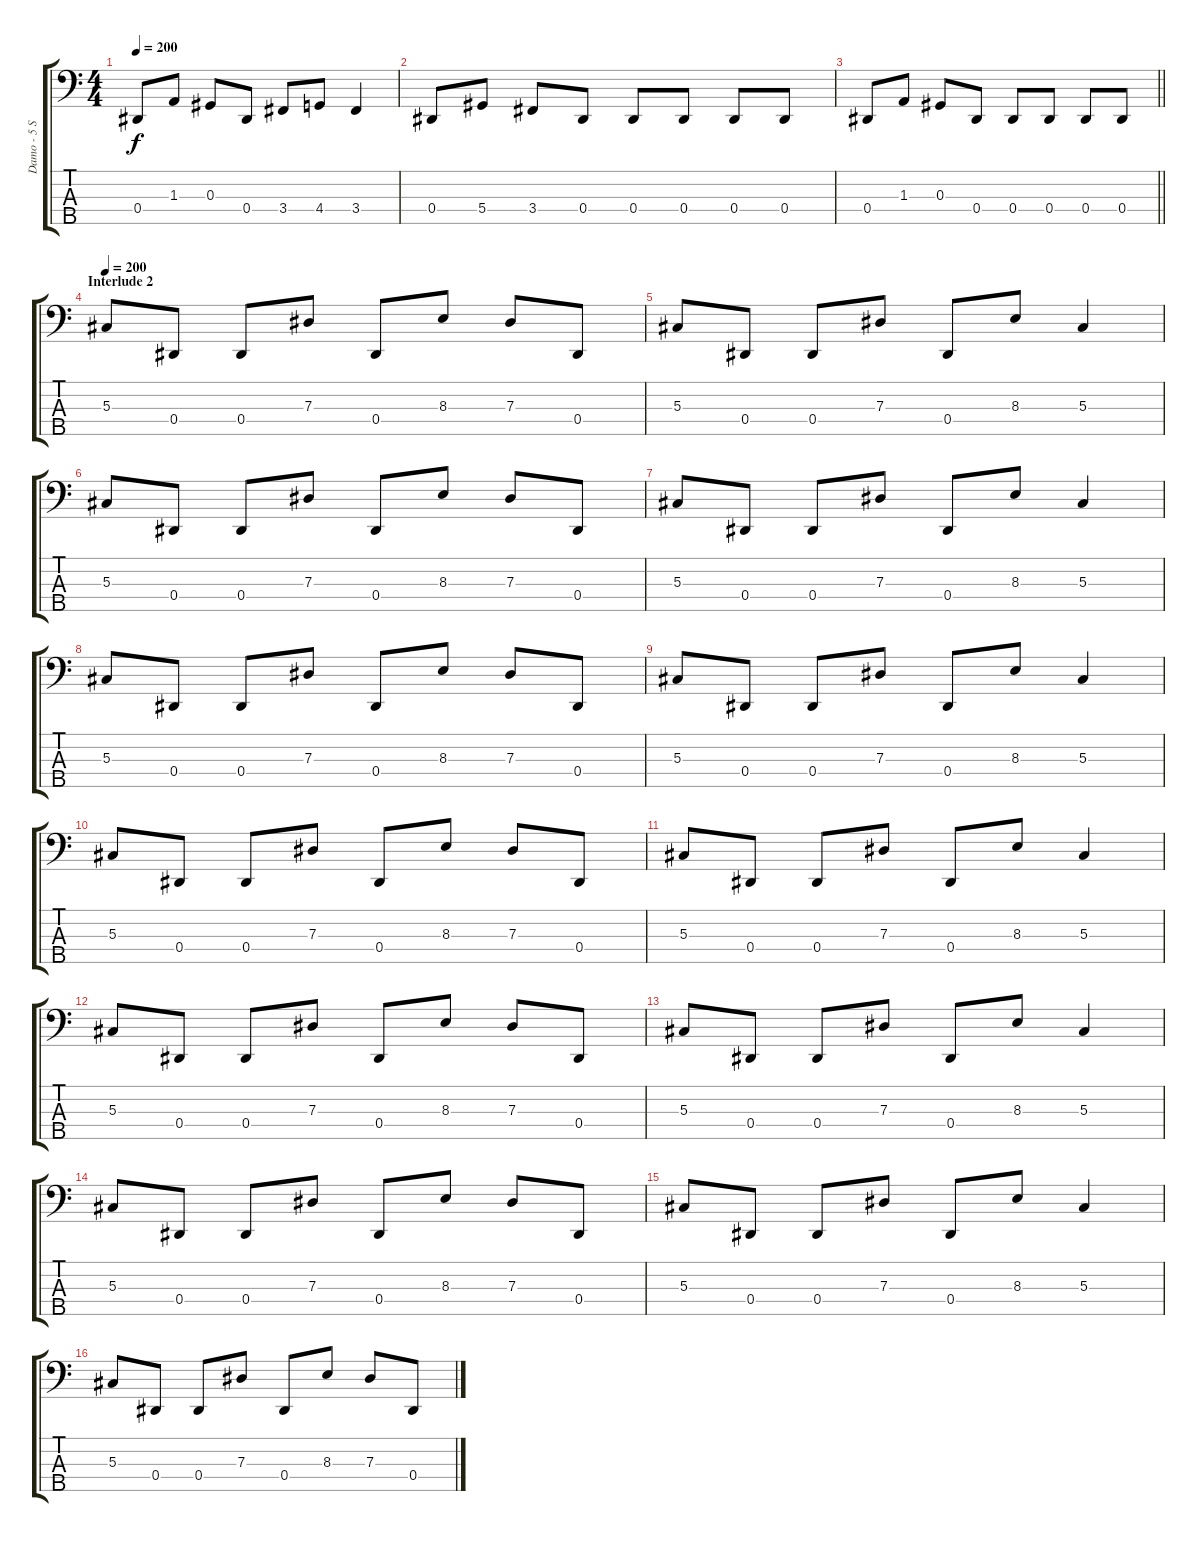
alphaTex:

\track ("Damo - 5 String Bass" "Damo - 5 S") {instrument electricbasspick}
\staff {score tabs}
\tuning (Gb2 Db2 Ab1 Eb1 Bb0) {hide}
\ts (4 4)
\tempo 200
\clef f4
\ks c
0.4.8{dy f} 1.3.8 0.3.8 0.4.8 3.4.8 4.4.8 3.4.4 |
0.4.8 5.4.8 3.4.8 0.4.8 0.4.8 0.4.8 0.4.8 0.4.8 |
\barLineRight lightlight
0.4.8 1.3.8 0.3.8 0.4.8 0.4.8 0.4.8 0.4.8 0.4.8 |
\section ("" "Interlude 2")
\tempo 200
5.3.8 0.4.8 0.4.8 7.3.8 0.4.8 8.3.8 7.3.8 0.4.8 |
5.3.8 0.4.8 0.4.8 7.3.8 0.4.8 8.3.8 5.3.4 |
5.3.8 0.4.8 0.4.8 7.3.8 0.4.8 8.3.8 7.3.8 0.4.8 |
5.3.8 0.4.8 0.4.8 7.3.8 0.4.8 8.3.8 5.3.4 |
5.3.8 0.4.8 0.4.8 7.3.8 0.4.8 8.3.8 7.3.8 0.4.8 |
5.3.8 0.4.8 0.4.8 7.3.8 0.4.8 8.3.8 5.3.4 |
5.3.8 0.4.8 0.4.8 7.3.8 0.4.8 8.3.8 7.3.8 0.4.8 |
5.3.8 0.4.8 0.4.8 7.3.8 0.4.8 8.3.8 5.3.4 |
5.3.8 0.4.8 0.4.8 7.3.8 0.4.8 8.3.8 7.3.8 0.4.8 |
5.3.8 0.4.8 0.4.8 7.3.8 0.4.8 8.3.8 5.3.4 |
5.3.8 0.4.8 0.4.8 7.3.8 0.4.8 8.3.8 7.3.8 0.4.8 |
5.3.8 0.4.8 0.4.8 7.3.8 0.4.8 8.3.8 5.3.4 |
5.3.8 0.4.8 0.4.8 7.3.8 0.4.8 8.3.8 7.3.8 0.4.8
